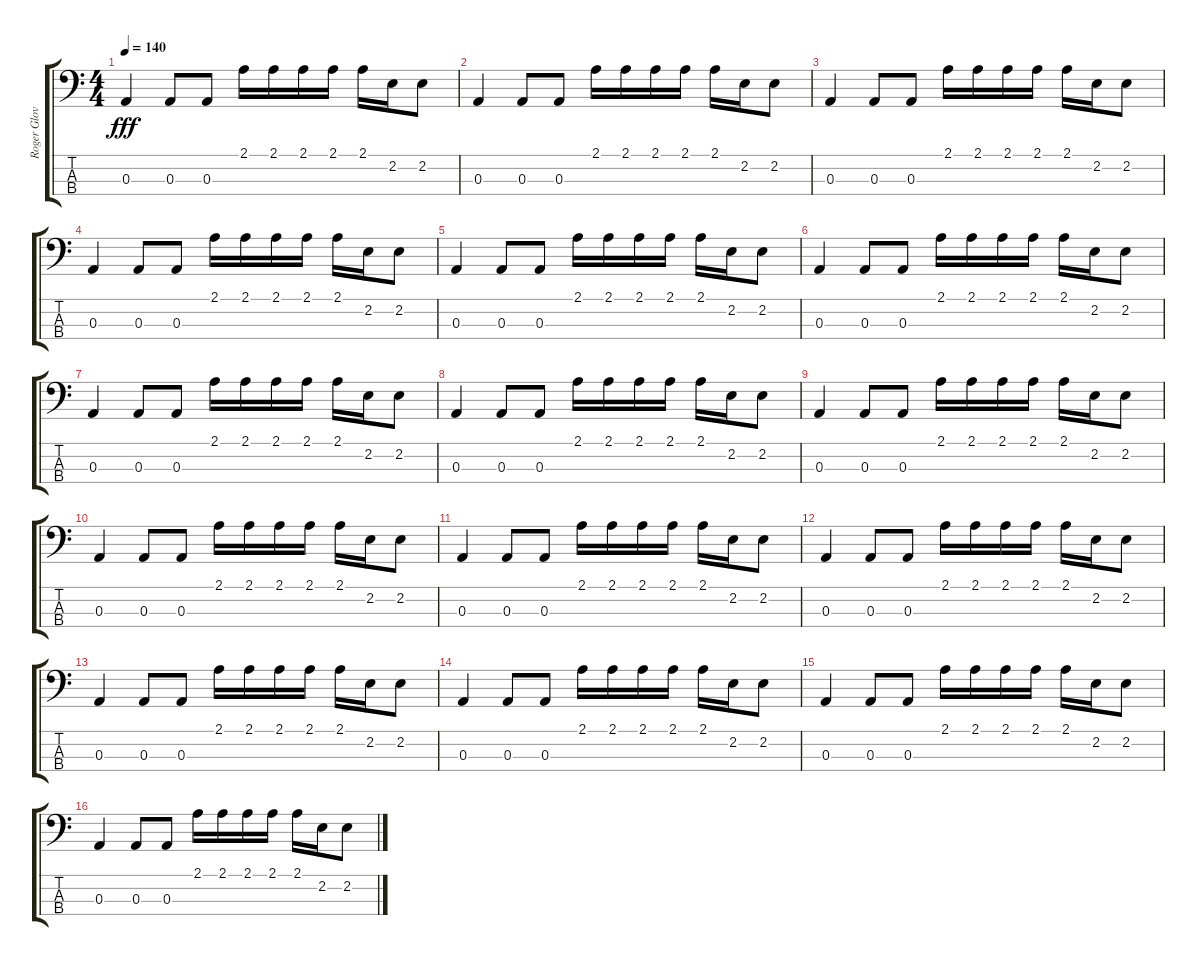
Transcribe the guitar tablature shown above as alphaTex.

\track ("Roger Glover" "Roger Glov") {instrument electricbasspick}
\staff {score tabs}
\tuning (G2 D2 A1 E1) {hide}
\ts (4 4)
\tempo 140
\clef f4
\ks c
0.3.4{dy fff} 0.3.8 0.3.8 2.1.16 2.1.16 2.1.16 2.1.16 2.1.16 2.2.16 2.2.8 |
0.3.4 0.3.8 0.3.8 2.1.16 2.1.16 2.1.16 2.1.16 2.1.16 2.2.16 2.2.8 |
0.3.4 0.3.8 0.3.8 2.1.16 2.1.16 2.1.16 2.1.16 2.1.16 2.2.16 2.2.8 |
0.3.4 0.3.8 0.3.8 2.1.16 2.1.16 2.1.16 2.1.16 2.1.16 2.2.16 2.2.8 |
0.3.4 0.3.8 0.3.8 2.1.16 2.1.16 2.1.16 2.1.16 2.1.16 2.2.16 2.2.8 |
0.3.4 0.3.8 0.3.8 2.1.16 2.1.16 2.1.16 2.1.16 2.1.16 2.2.16 2.2.8 |
0.3.4 0.3.8 0.3.8 2.1.16 2.1.16 2.1.16 2.1.16 2.1.16 2.2.16 2.2.8 |
0.3.4 0.3.8 0.3.8 2.1.16 2.1.16 2.1.16 2.1.16 2.1.16 2.2.16 2.2.8 |
0.3.4 0.3.8 0.3.8 2.1.16 2.1.16 2.1.16 2.1.16 2.1.16 2.2.16 2.2.8 |
0.3.4 0.3.8 0.3.8 2.1.16 2.1.16 2.1.16 2.1.16 2.1.16 2.2.16 2.2.8 |
0.3.4 0.3.8 0.3.8 2.1.16 2.1.16 2.1.16 2.1.16 2.1.16 2.2.16 2.2.8 |
0.3.4 0.3.8 0.3.8 2.1.16 2.1.16 2.1.16 2.1.16 2.1.16 2.2.16 2.2.8 |
0.3.4 0.3.8 0.3.8 2.1.16 2.1.16 2.1.16 2.1.16 2.1.16 2.2.16 2.2.8 |
0.3.4 0.3.8 0.3.8 2.1.16 2.1.16 2.1.16 2.1.16 2.1.16 2.2.16 2.2.8 |
0.3.4 0.3.8 0.3.8 2.1.16 2.1.16 2.1.16 2.1.16 2.1.16 2.2.16 2.2.8 |
0.3.4 0.3.8 0.3.8 2.1.16 2.1.16 2.1.16 2.1.16 2.1.16 2.2.16 2.2.8
